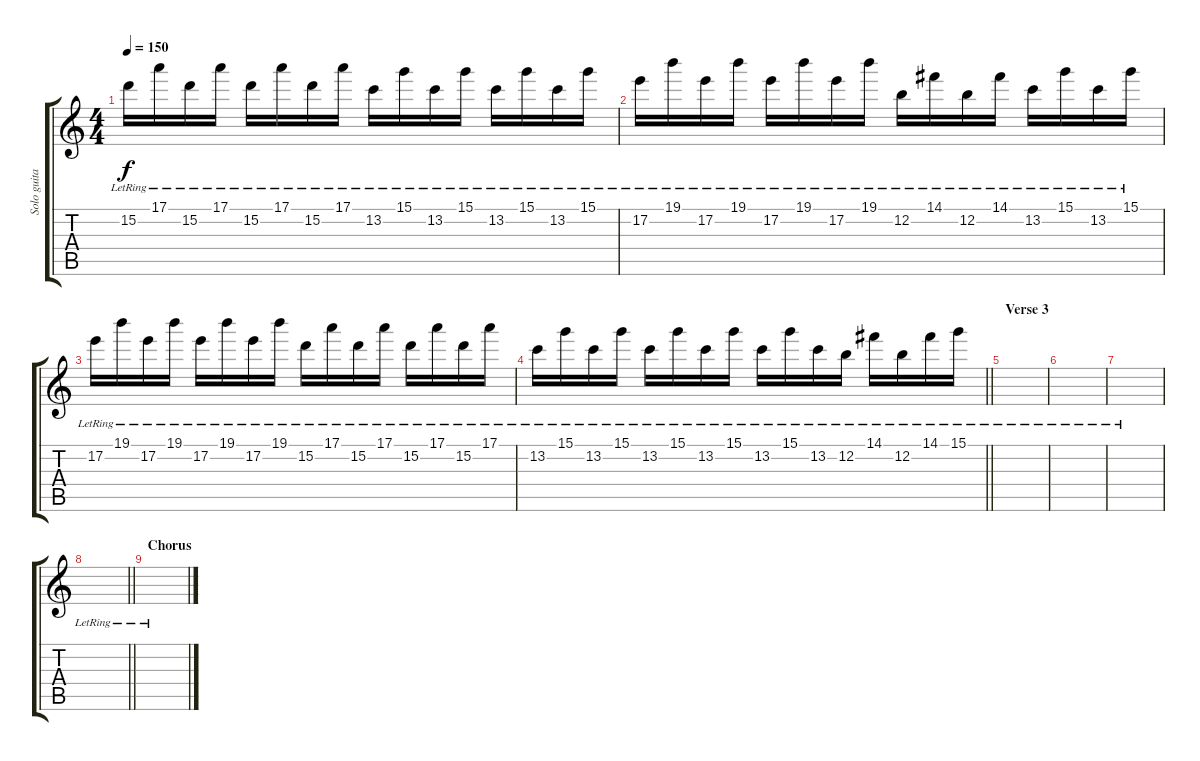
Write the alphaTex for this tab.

\track ("Solo guitar" "Solo guita") {instrument electricguitarclean}
\staff {score tabs}
\tuning (E4 B3 G3 D3 A2 E2) {hide}
\ts (4 4)
\tempo 150
\clef g2
\ks c
15.2{lr}.16{dy f} 17.1{lr}.16 15.2{lr}.16 17.1{lr}.16 15.2{lr}.16 17.1{lr}.16 15.2{lr}.16 17.1{lr}.16 13.2{lr}.16 15.1{lr}.16 13.2{lr}.16 15.1{lr}.16 13.2{lr}.16 15.1{lr}.16 13.2{lr}.16 15.1{lr}.16 |
17.2{lr}.16 19.1{lr}.16 17.2{lr}.16 19.1{lr}.16 17.2{lr}.16 19.1{lr}.16 17.2{lr}.16 19.1{lr}.16 12.2{lr}.16 14.1{lr}.16 12.2{lr}.16 14.1{lr}.16 13.2{lr}.16 15.1{lr}.16 13.2{lr}.16 15.1{lr}.16 |
17.2{lr}.16 19.1{lr}.16 17.2{lr}.16 19.1{lr}.16 17.2{lr}.16 19.1{lr}.16 17.2{lr}.16 19.1{lr}.16 15.2{lr}.16 17.1{lr}.16 15.2{lr}.16 17.1{lr}.16 15.2{lr}.16 17.1{lr}.16 15.2{lr}.16 17.1{lr}.16 |
\barLineRight lightlight
13.2{lr}.16 15.1{lr}.16 13.2{lr}.16 15.1{lr}.16 13.2{lr}.16 15.1{lr}.16 13.2{lr}.16 15.1{lr}.16 13.2{lr}.16 15.1{lr}.16 13.2{lr}.16 12.2{lr}.16 14.1{lr}.16 12.2{lr}.16 14.1{lr}.16 15.1{lr}.16 |
\section ("" "Verse 3")
|
|
|
\barLineRight lightlight
|
\section ("" "Chorus")
